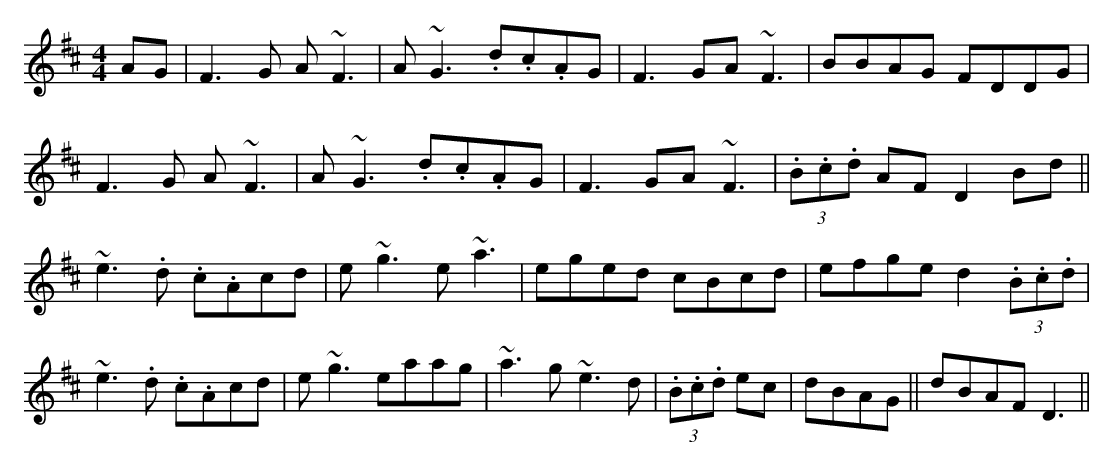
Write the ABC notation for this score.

X:1
M:4/4
K:D
AG|F3 G A ~F3|A ~G3 .d.c.AG|F3GA ~F3|BBAG FDDG|
F3 G A ~F3|A ~G3 .d.c.AG|F3GA ~F3|(3.B.c.d AF D2 Bd||
~e3 .d .c.Acd|e ~g3 e ~a3|eged cBcd|efge d2 (3.B.c.d|
~e3 .d .c.Acd|e ~g3 eaag|~a3 g ~e3 d|(3.B.c.d ec|dBAG||dBAF D3||
